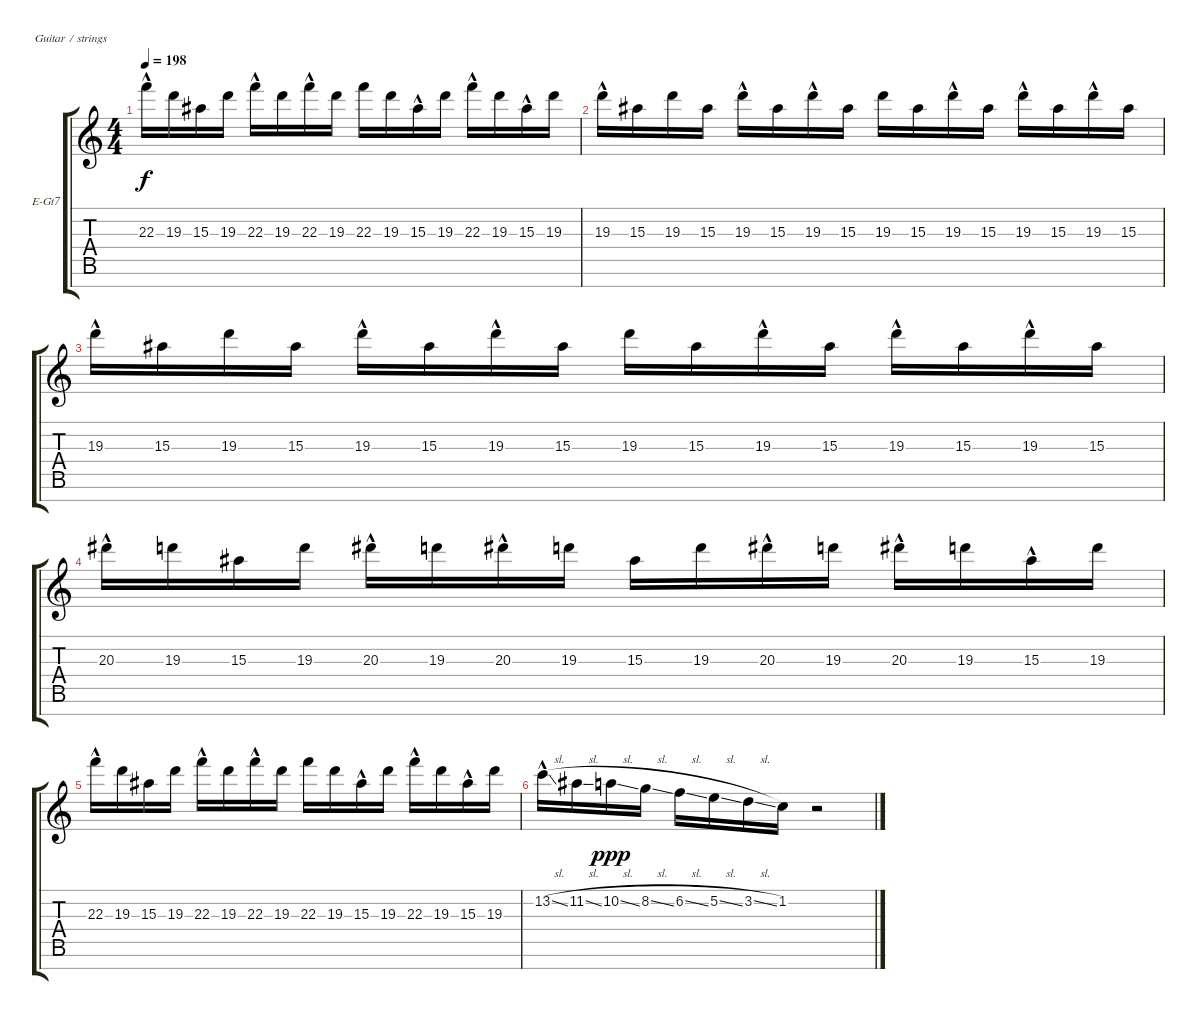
\bracketExtendMode groupsimilarinstruments
\firstSystemTrackNameOrientation horizontal
\otherSystemsTrackNameOrientation horizontal
\track ("Electric Guitar" "E-Gt7") {instrument distortionguitar}
\staff {score tabs}
\tuning (E4 B3 G3 D3 A2 E2 B1)
\ts (4 4)
\tempo 198
\clef g2
\ks c
22.3{hac}.16{dy f} 19.3.16 15.3.16 19.3.16 22.3{hac}.16 19.3.16 22.3{hac}.16 19.3.16 22.3.16 19.3.16 15.3{hac}.16 19.3.16 22.3{hac}.16 19.3.16 15.3{hac}.16 19.3.16 |
19.3{hac}.16 15.3.16 19.3.16 15.3.16 19.3{hac}.16 15.3.16 19.3{hac}.16 15.3.16 19.3.16 15.3.16 19.3{hac}.16 15.3.16 19.3{hac}.16 15.3.16 19.3{hac}.16 15.3.16 |
19.3{hac}.16 15.3.16 19.3.16 15.3.16 19.3{hac}.16 15.3.16 19.3{hac}.16 15.3.16 19.3.16 15.3.16 19.3{hac}.16 15.3.16 19.3{hac}.16 15.3.16 19.3{hac}.16 15.3.16 |
20.3{hac}.16 19.3.16 15.3.16 19.3.16 20.3{hac}.16 19.3.16 20.3{hac}.16 19.3.16 15.3.16 19.3.16 20.3{hac}.16 19.3.16 20.3{hac}.16 19.3.16 15.3{hac}.16 19.3.16 |
22.3{hac}.16 19.3.16 15.3.16 19.3.16 22.3{hac}.16 19.3.16 22.3{hac}.16 19.3.16 22.3.16 19.3.16 15.3{hac}.16 19.3.16 22.3{hac}.16 19.3.16 15.3{hac}.16 19.3.16 |
13.2{sl hac}.16 11.2{sl}.16 10.2{sl}.16{dy ppp} 8.2{sl}.16 6.2{sl}.16 5.2{sl}.16 3.2{sl}.16 1.2.16 r.2
